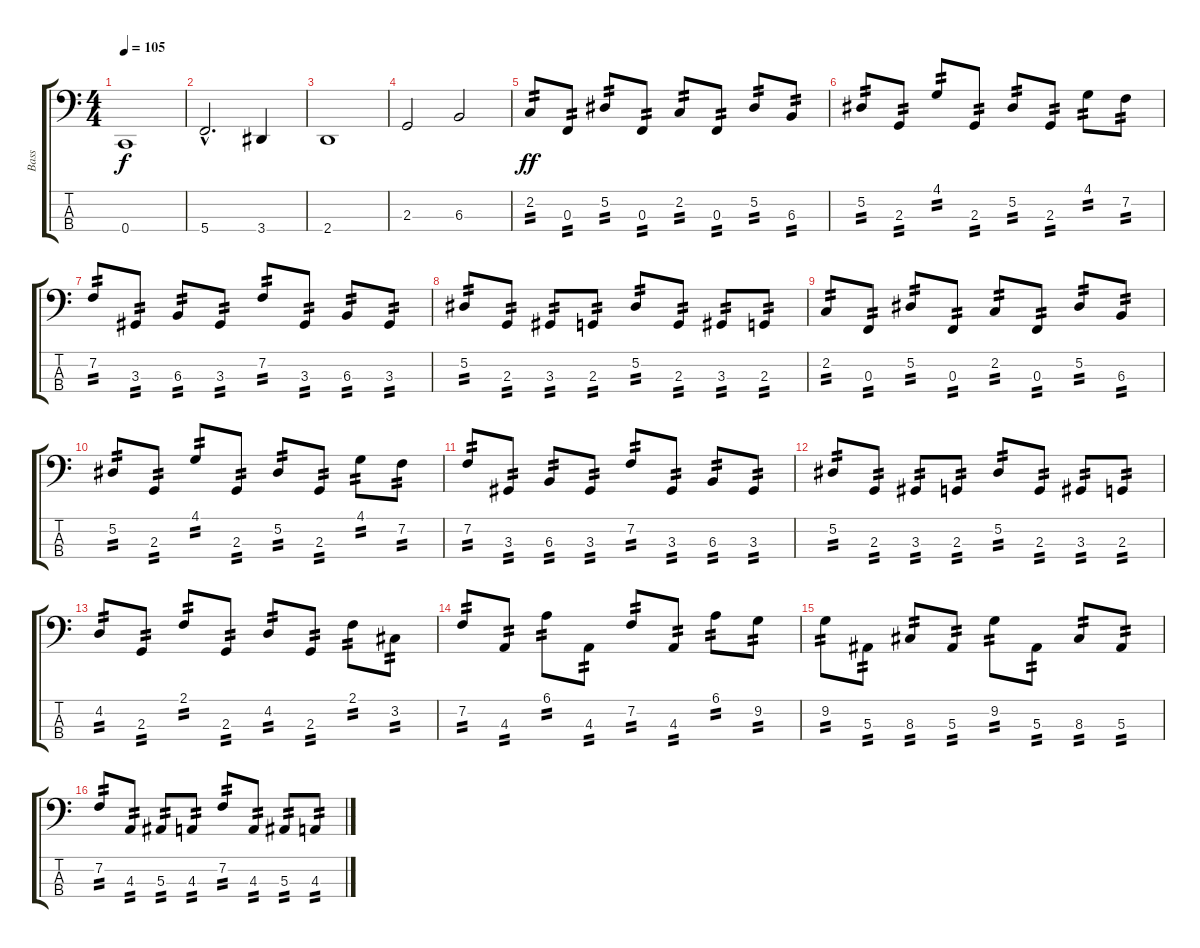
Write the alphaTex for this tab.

\track ("Bass" "Bass") {instrument electricbasspick}
\staff {score tabs}
\tuning (Eb2 Bb1 F1 C1) {hide}
\ts (4 4)
\tempo 105
\clef f4
\ks c
0.4.1{dy f} |
5.4{hac}.2{d} 3.4.4 |
2.4.1 |
2.3.2 6.3.2 |
2.2.8{tp 2 dy ff} 0.3.8{tp 2} 5.2.8{tp 2} 0.3.8{tp 2} 2.2.8{tp 2} 0.3.8{tp 2} 5.2.8{tp 2} 6.3.8{tp 2} |
5.2.8{tp 2} 2.3.8{tp 2} 4.1.8{tp 2} 2.3.8{tp 2} 5.2.8{tp 2} 2.3.8{tp 2} 4.1.8{tp 2} 7.2.8{tp 2} |
7.2.8{tp 2} 3.3.8{tp 2} 6.3.8{tp 2} 3.3.8{tp 2} 7.2.8{tp 2} 3.3.8{tp 2} 6.3.8{tp 2} 3.3.8{tp 2} |
5.2.8{tp 2} 2.3.8{tp 2} 3.3.8{tp 2} 2.3.8{tp 2} 5.2.8{tp 2} 2.3.8{tp 2} 3.3.8{tp 2} 2.3.8{tp 2} |
2.2.8{tp 2} 0.3.8{tp 2} 5.2.8{tp 2} 0.3.8{tp 2} 2.2.8{tp 2} 0.3.8{tp 2} 5.2.8{tp 2} 6.3.8{tp 2} |
5.2.8{tp 2} 2.3.8{tp 2} 4.1.8{tp 2} 2.3.8{tp 2} 5.2.8{tp 2} 2.3.8{tp 2} 4.1.8{tp 2} 7.2.8{tp 2} |
7.2.8{tp 2} 3.3.8{tp 2} 6.3.8{tp 2} 3.3.8{tp 2} 7.2.8{tp 2} 3.3.8{tp 2} 6.3.8{tp 2} 3.3.8{tp 2} |
5.2.8{tp 2} 2.3.8{tp 2} 3.3.8{tp 2} 2.3.8{tp 2} 5.2.8{tp 2} 2.3.8{tp 2} 3.3.8{tp 2} 2.3.8{tp 2} |
4.2.8{tp 2} 2.3.8{tp 2} 2.1.8{tp 2} 2.3.8{tp 2} 4.2.8{tp 2} 2.3.8{tp 2} 2.1.8{tp 2} 3.2.8{tp 2} |
7.2.8{tp 2} 4.3.8{tp 2} 6.1.8{tp 2} 4.3.8{tp 2} 7.2.8{tp 2} 4.3.8{tp 2} 6.1.8{tp 2} 9.2.8{tp 2} |
9.2.8{tp 2} 5.3.8{tp 2} 8.3.8{tp 2} 5.3.8{tp 2} 9.2.8{tp 2} 5.3.8{tp 2} 8.3.8{tp 2} 5.3.8{tp 2} |
7.2.8{tp 2} 4.3.8{tp 2} 5.3.8{tp 2} 4.3.8{tp 2} 7.2.8{tp 2} 4.3.8{tp 2} 5.3.8{tp 2} 4.3.8{tp 2}
